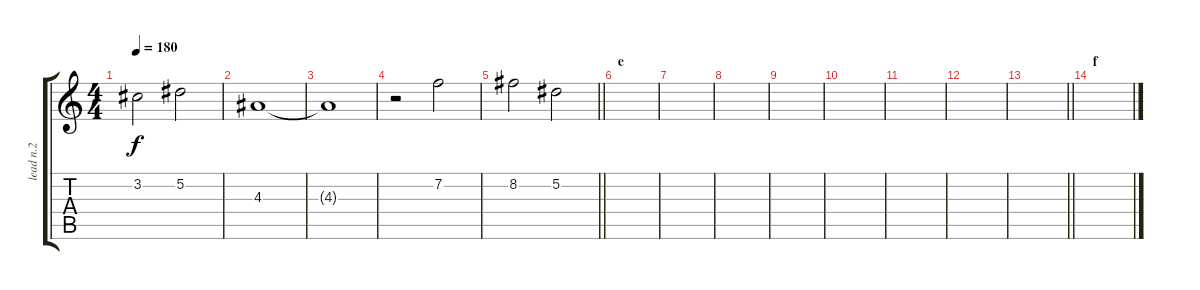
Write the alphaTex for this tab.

\track ("lead n.2" "lead n.2") {instrument distortionguitar}
\staff {score tabs}
\tuning (Eb4 Bb3 Gb3 Db3 Ab2 Eb2) {hide}
\ts (4 4)
\tempo 180
\clef g2
\ks c
3.2.2{dy f} 5.2.2 |
4.3.1 |
4.3{t}.1 |
r.2 7.2.2 |
\barLineRight lightlight
8.2.2 5.2.2 |
\section ("" "e")
|
|
|
|
|
|
|
\barLineRight lightlight
|
\section ("" "f")
